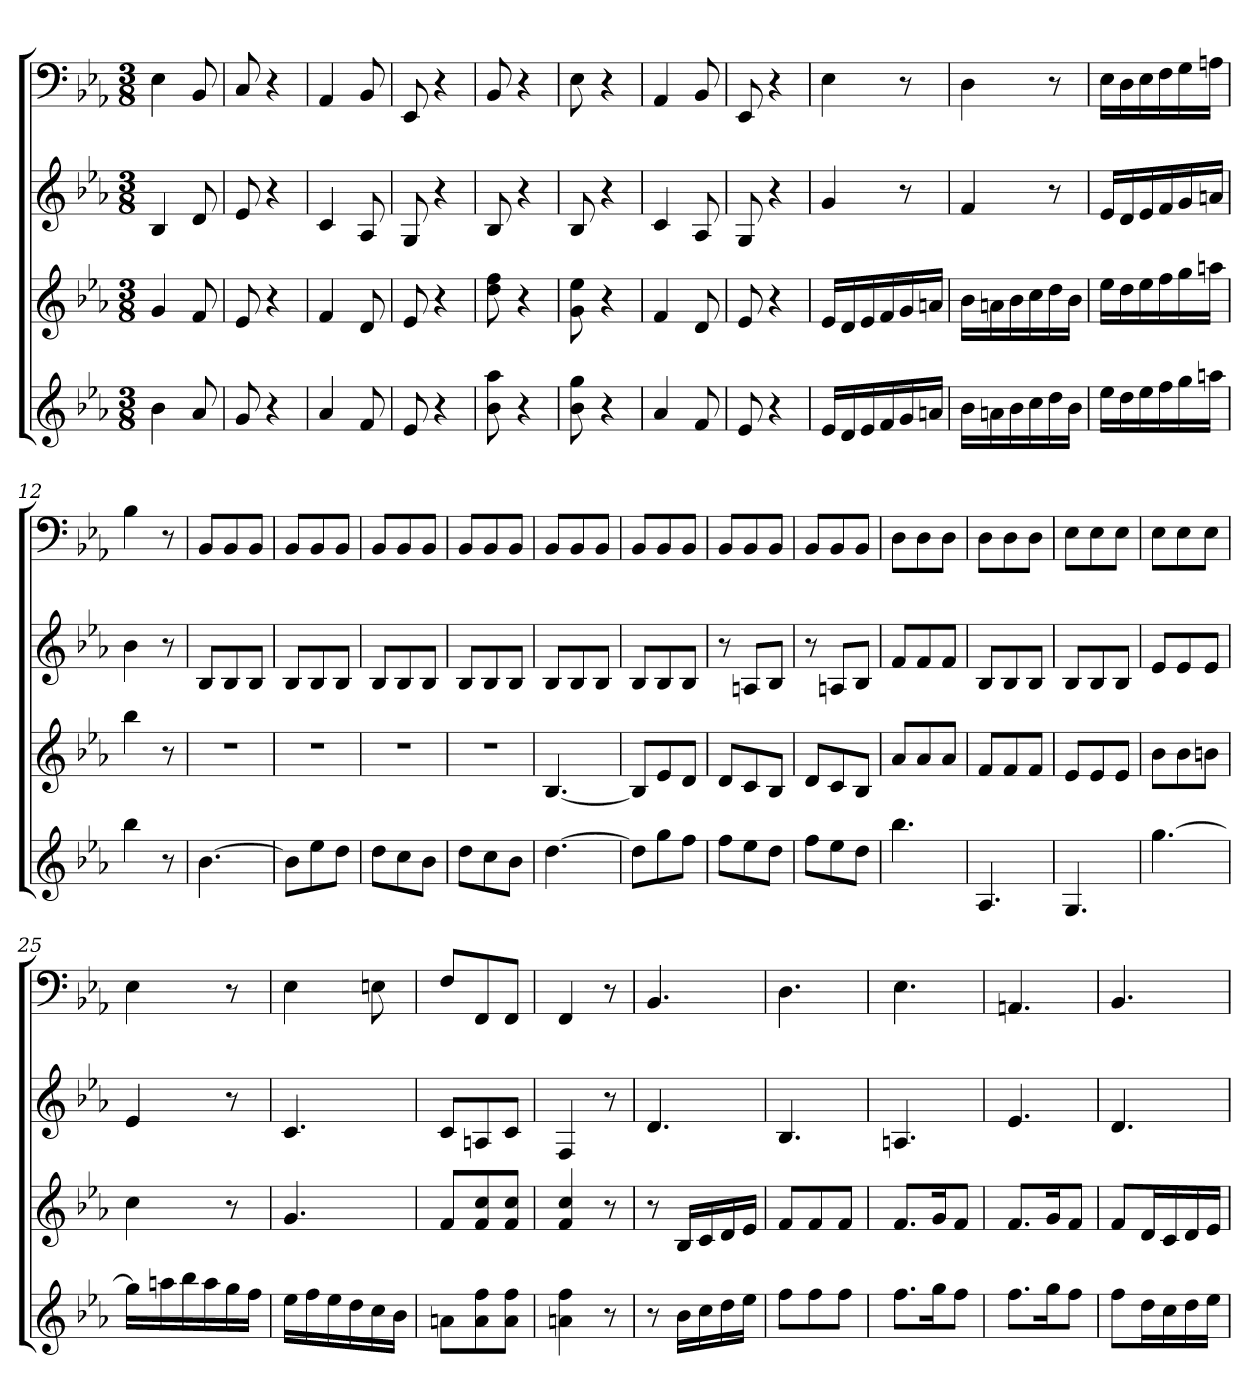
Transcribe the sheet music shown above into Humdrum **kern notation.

**kern	**kern	**kern	**kern
*part4	*part3	*part2	*part1
*staff4	*staff3	*staff2	*staff1
*k[b-e-a-]	*k[b-e-a-]	*k[b-e-a-]	*k[b-e-a-]
*E-:	*E-:	*E-:	*E-:
*M3/8	*M3/8	*M3/8	*M3/8
=1	=1	=1	=1
4b-	4g	4B-	4E-
8a-	8f	8d	8BB-
=2	=2	=2	=2
8g	8e-	8e-	8C
4r	4r	4r	4r
=3	=3	=3	=3
4a-	4f	4c	4AA-
8f	8d	8A-	8BB-
=4	=4	=4	=4
8e-	8e-	8G	8EE-
4r	4r	4r	4r
=5	=5	=5	=5
8b- 8aa-	8dd 8ff	8B-	8BB-
4r	4r	4r	4r
=6	=6	=6	=6
8b- 8gg	8g 8ee-	8B-	8E-
4r	4r	4r	4r
=7	=7	=7	=7
4a-	4f	4c	4AA-
8f	8d	8A-	8BB-
=8	=8	=8	=8
8e-	8e-	8G	8EE-
4r	4r	4r	4r
=9	=9	=9	=9
16e-LL	16e-LL	4g	4E-
16d	16d	.	.
16e-	16e-	.	.
16f	16f	.	.
16g	16g	8r	8r
16anJJ	16anJJ	.	.
=10	=10	=10	=10
16b-LL	16b-LL	4f	4D
16an	16an	.	.
16b-	16b-	.	.
16cc	16cc	.	.
16dd	16dd	8r	8r
16b-JJ	16b-JJ	.	.
=11	=11	=11	=11
16ee-LL	16ee-LL	16e-LL	16E-LL
16dd	16dd	16d	16D
16ee-	16ee-	16e-	16E-
16ff	16ff	16f	16F
16gg	16gg	16g	16G
16aanJJ	16aanJJ	16anJJ	16AnJJ
=12	=12	=12	=12
4bb-	4bb-	4b-	4B-
8r	8r	8r	8r
=13	=13	=13	=13
[4.b-	4.r	8B-L	8BB-L
.	.	8B-	8BB-
.	.	8B-J	8BB-J
=14	=14	=14	=14
8b-L]	4.r	8B-L	8BB-L
8ee-	.	8B-	8BB-
8ddJ	.	8B-J	8BB-J
=15	=15	=15	=15
8ddL	4.r	8B-L	8BB-L
8cc	.	8B-	8BB-
8b-J	.	8B-J	8BB-J
=16	=16	=16	=16
8ddL	4.r	8B-L	8BB-L
8cc	.	8B-	8BB-
8b-J	.	8B-J	8BB-J
=17	=17	=17	=17
[4.dd	[4.B-	8B-L	8BB-L
.	.	8B-	8BB-
.	.	8B-J	8BB-J
=18	=18	=18	=18
8ddL]	8B-L]	8B-L	8BB-L
8gg	8e-	8B-	8BB-
8ffJ	8dJ	8B-J	8BB-J
=19	=19	=19	=19
8ffL	8dL	8r	8BB-L
8ee-	8c	8AnL	8BB-
8ddJ	8B-J	8B-J	8BB-J
=20	=20	=20	=20
8ffL	8dL	8r	8BB-L
8ee-	8c	8AnL	8BB-
8ddJ	8B-J	8B-J	8BB-J
=21	=21	=21	=21
4.bb-	8a-L	8fL	8DL
.	8a-	8f	8D
.	8a-J	8fJ	8DJ
=22	=22	=22	=22
4.A-	8fL	8B-L	8DL
.	8f	8B-	8D
.	8fJ	8B-J	8DJ
=23	=23	=23	=23
4.G	8e-L	8B-L	8E-L
.	8e-	8B-	8E-
.	8e-J	8B-J	8E-J
=24	=24	=24	=24
[4.gg	8b-L	8e-L	8E-L
.	8b-	8e-	8E-
.	8bnJ	8e-J	8E-J
=25	=25	=25	=25
16ggLL]	4cc	4e-	4E-
16aan	.	.	.
16bb-	.	.	.
16aa	.	.	.
16gg	8r	8r	8r
16ffJJ	.	.	.
=26	=26	=26	=26
16ee-LL	4.g	4.c	4E-
16ff	.	.	.
16ee-	.	.	.
16dd	.	.	.
16cc	.	.	8En
16b-JJ	.	.	.
=27	=27	=27	=27
8anL	8fL	8cL	8FL
8a 8ff	8f 8cc	8An	8FF
8a 8ffJ	8f 8ccJ	8cJ	8FFJ
=28	=28	=28	=28
4an 4ff	4f 4cc	4F	4FF
8r	8r	8r	8r
=29	=29	=29	=29
8r	8r	4.d	4.BB-
16b-LL	16B-LL	.	.
16cc	16c	.	.
16dd	16d	.	.
16ee-JJ	16e-JJ	.	.
=30	=30	=30	=30
8ffL	8fL	4.B-	4.D
8ff	8f	.	.
8ffJ	8fJ	.	.
=31	=31	=31	=31
8.ffL	8.fL	4.An	4.E-
16ggK	16gK	.	.
8ffJ	8fJ	.	.
=32	=32	=32	=32
8.ffL	8.fL	4.e-	4.AAn
16ggK	16gK	.	.
8ffJ	8fJ	.	.
=33	=33	=33	=33
8ffL	8fL	4.d	4.BB-
16ddL	16dL	.	.
16cc	16c	.	.
16dd	16d	.	.
16ee-JJ	16e-JJ	.	.
=	=	=	=
*-	*-	*-	*-
